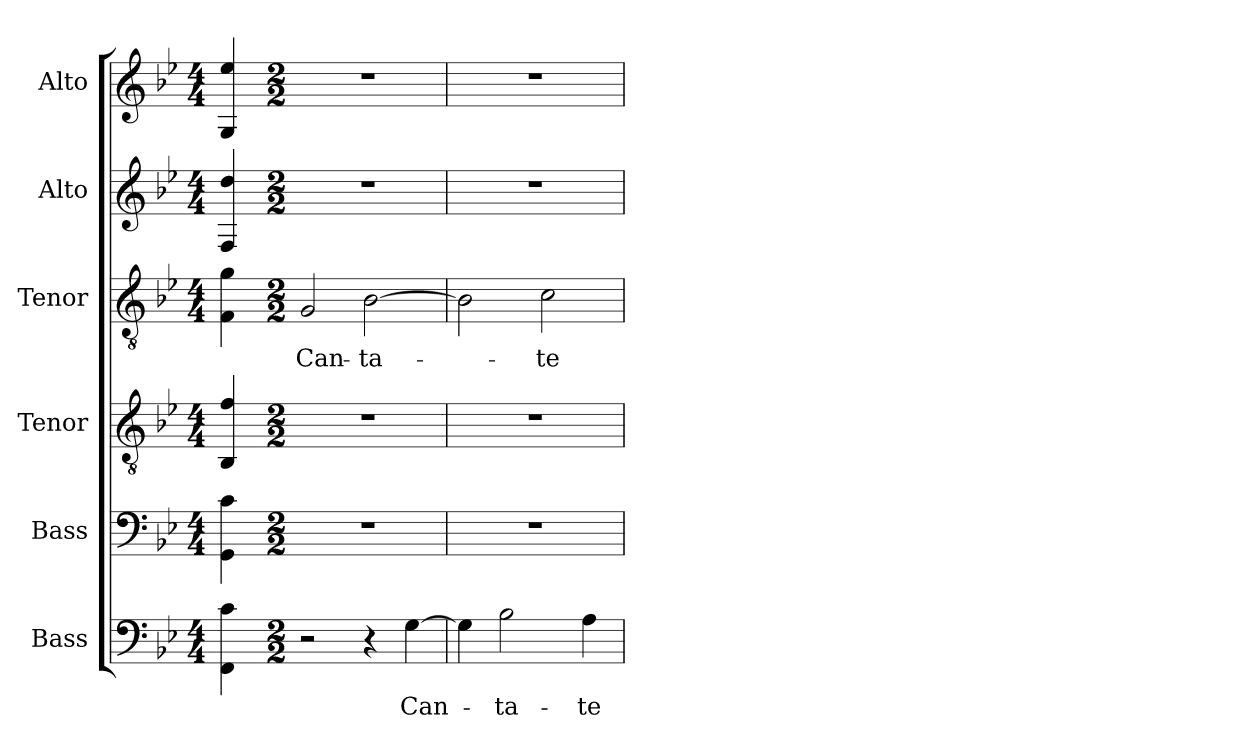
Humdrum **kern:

**kern	**text	**kern	**kern	**kern	**text	**kern	**kern
*part6	*part6	*part5	*part4	*part3	*part3	*part2	*part1
*staff6	*staff6	*staff5	*staff4	*staff3	*staff3	*staff2	*staff1
*I"Bass	*	*I"Bass	*I"Tenor	*I"Tenor	*	*I"Alto	*I"Alto
*I'B.	*	*I'B.	*I'T.	*I'T.	*	*I'A.	*I'A.
!!LO:PB:g=z
*clefF4	*	*clefF4	*clefGv2	*clefGv2	*	*clefG2	*clefG2
*	*	*	*ITrd7c12	*ITrd7c12	*	*	*
*k[b-e-]	*	*k[b-e-]	*k[b-e-]	*k[b-e-]	*	*k[b-e-]	*k[b-e-]
*B-:	*	*B-:	*B-:	*B-:	*	*B-:	*B-:
*M4/4	*	*M4/4	*M4/4	*M4/4	*	*M4/4	*M4/4
=	=	=	=	=	=	=	=
4FFi\ 4ci	.	4GGi\ 4ci	4BBB-i/ 4Fi	4FFi\ 4Gi	.	4Fi/ 4ddi	4Gi/ 4ee-i
=1-	=1-	=1-	=1-	=1-	=1-	=1-	=1-
*M2/2	*	*M2/2	*M2/2	*M2/2	*	*M2/2	*M2/2
!	!	!	!	!	!LO:LY:b:color=#000000	!	!
2r	.	1r	1r	2GGi/	Can-	1r	1r
!	!	!	!	!	!LO:LY:b:color=#000000	!	!
4r	.	.	.	[2BB-i\	-ta-	.	.
!	!LO:LY:b:color=#000000	!	!	!	!	!	!
[4Gi\	Can-	.	.	.	.	.	.
=2	=2	=2	=2	=2	=2	=2	=2
4Gi\]	.	1r	1r	2BB-i\]	.	1r	1r
!	!LO:LY:b:color=#000000	!	!	!	!	!	!
2B-i\	-ta-	.	.	.	.	.	.
!	!	!	!	!	!LO:LY:b:color=#000000	!	!
.	.	.	.	2Ci\	-te	.	.
!	!LO:LY:b:color=#000000	!	!	!	!	!	!
4Ai\	-te	.	.	.	.	.	.
=	=	=	=	=	=	=	=
*-	*-	*-	*-	*-	*-	*-	*-
